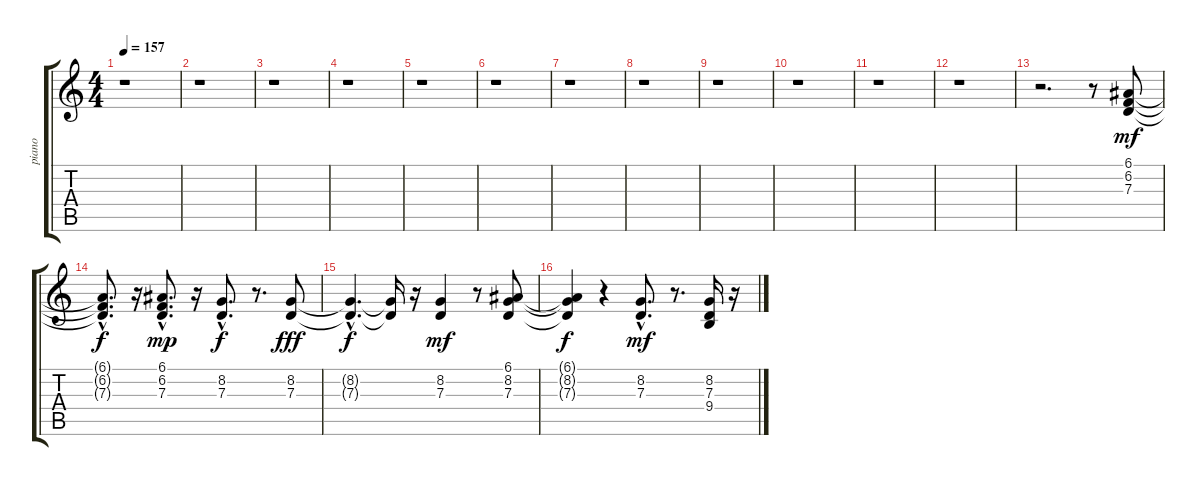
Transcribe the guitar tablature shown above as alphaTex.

\track ("piano   " "piano   ") {instrument acousticgrandpiano}
\staff {score tabs}
\tuning (E4 B3 G3 D3 A2 E2) {hide}
\ts (4 4)
\tempo 157
\clef g2
\ks c
r.1{dy mf instrument acousticgrandpiano} |
r.1 |
r.1 |
r.1 |
r.1 |
r.1 |
r.1 |
r.1 |
r.1 |
r.1 |
r.1 |
r.1 |
r.2{d} r.8 (6.1 6.2 7.3).8 |
(6.1{hac t} 6.2{hac t} 7.3{hac t}).8{d dy f} r.16 (6.1{hac} 6.2{hac} 7.3{hac}).8{d dy mp} r.16 (8.2{hac} 7.3{hac}).8{d dy f} r.8{d} (8.2 7.3).8{dy fff} |
(8.2{hac t} 7.3{hac t}).4{d dy f} (8.2{t} 7.3{t}).16 r.16 (8.2 7.3).4{dy mf} r.8 (6.1 8.2 7.3).8 |
(6.1{t} 8.2{t} 7.3{t}).4{dy f} r.4 (8.2{hac} 7.3{hac}).8{d dy mf} r.8{d} (8.2 7.3 9.4).16 r.16
